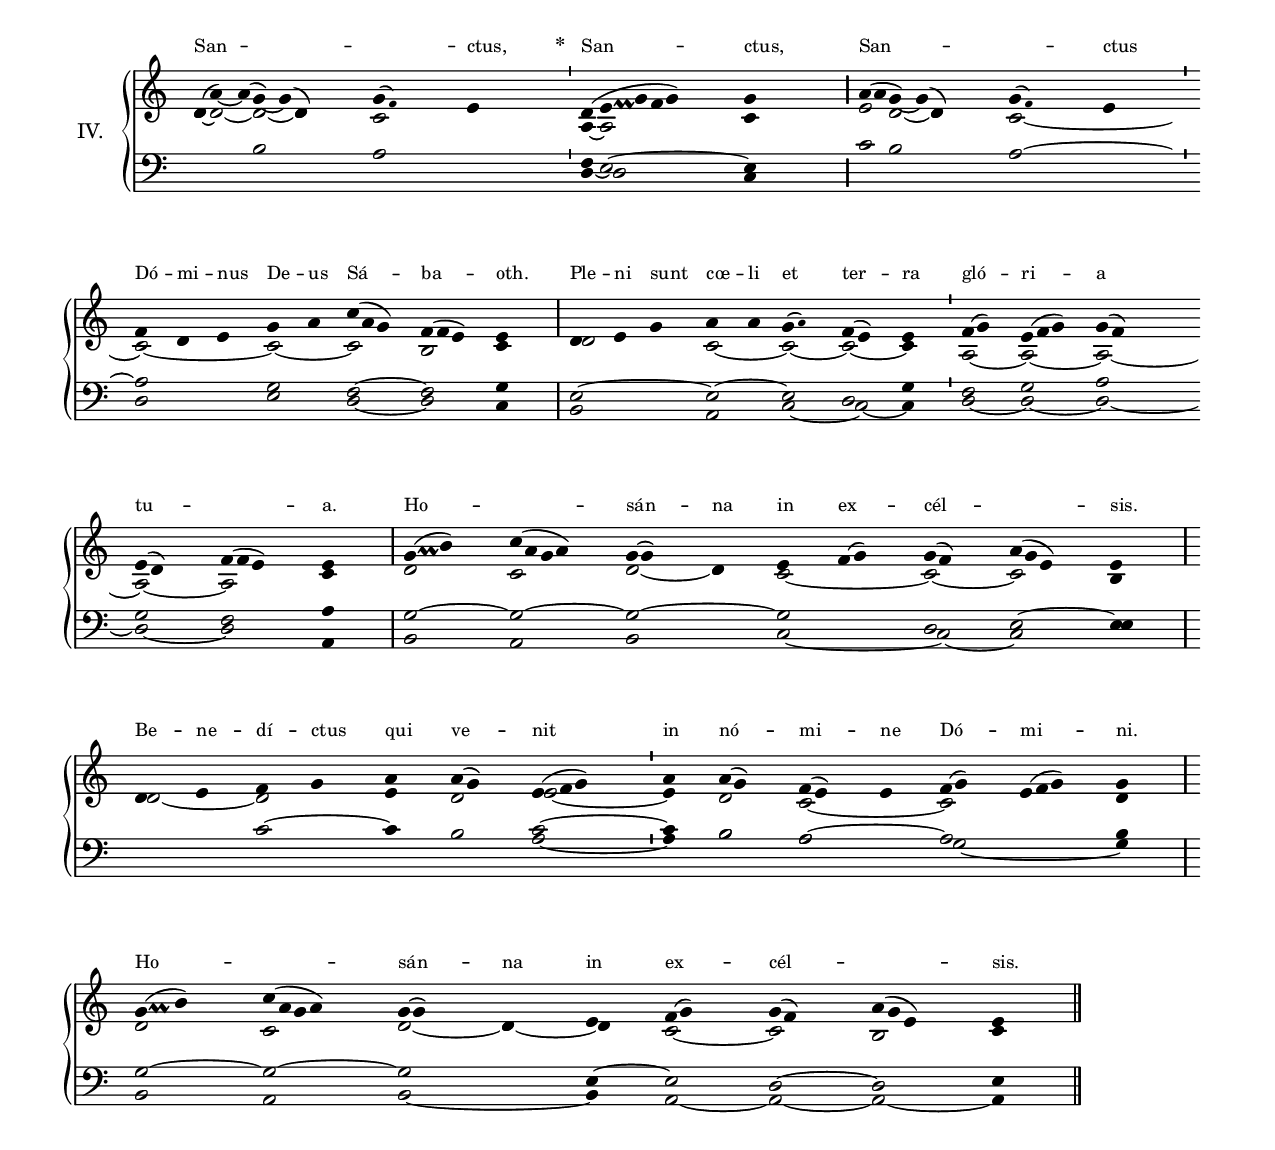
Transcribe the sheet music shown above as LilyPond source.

\version "2.18"
\include "gregorian.ly"
\include "noh2.ily"

%Page reference: page v.33
%(volume.page)

%Proofed 3/14

global = {
 \key e \phrygian
 \cadenzaOn 
 \override Glissando #'thickness = #2.0
}

chantText = \lyricmode {
San -- _ ctus, 
\set stanza = " * " San -- ctus, 
San -- _ ctus Dó -- mi -- nus De -- us Sá -- ba -- oth. 
Ple -- ni sunt cœ -- li et ter -- ra gló -- ri -- a tu -- _ a. 
Ho -- _ sán -- na in ex -- cél -- _ sis. 
Be -- ne -- dí -- ctus qui ve -- nit in nó -- mi -- ne Dó -- mi -- ni. 
Ho -- _ sán -- na in ex -- cél -- _ sis. }

chantMusic = {
\tieDown   d'4 ( a'4) ~ a'4 ( g'4) ~ g'4 ( d'4) g'4 ( \once \tweak #'font-size #-4 f' ) e'4 \divisioMinima
 d'4 ( e'4 \quil f' g'4 f'4 g'4) g'4 \divisioMaior
 a'4 ( a'4 g'4) ~ g'4 ( d'4) g'4 ( \once \tweak #'font-size #-4 f' ) e'4 \divisioMinima \forceBreak
 f'4 d'4 e'4 g'4 a'4 c''4 ( a'4 g'4) f'4 ( f'4 e'4) e'4 \divisioMaxima
 d'4 e'4 g'4 a'4 a'4 g'4 ( \once \tweak #'font-size #-4 a' ) f'4 ( e'4) e'4 \divisioMinima
 f'4 ( g'4) e'4 ( f'4 g'4) g'4 ( f'4) \forceBreak
 e'4 ( d'4) f'4 ( f'4 e'4) e'4 \divisioMaxima
 g'4 ( \quil a' b'4) c''4 ( a'4 g'4 a'4) g'4 ( g'4) d'4 e'4 f'4 ( g'4) g'4 ( f'4) a'4 ( g'4 e'4) e'4 \divisioMaxima
 \forceBreak
 d'4 e'4 f'4 g'4 a'4 a'4 ( g'4) e'4 ( f'4 g'4) \divisioMinima
 a'4 a'4 ( g'4) f'4 ( e'4) e'4 f'4 ( g'4) e'4 ( f'4 g'4) g'4 \divisioMaxima
 \forceBreak
 g'4 ( \quil a' b'4) c''4 ( a'4 g'4 a'4) g'4 ( g'4) d'4 e'4 f'4 ( g'4) g'4 ( f'4) a'4 ( g'4 e'4) e'4 \finalis

}

altoMusic = {
d'4 ~ d'2 ~ d'2 ~ d'4 c'2*3/2 \divisioMinima
a4 ~ a2*5/2 c'4 \divisioMaior
e'2 d'2 ~ d'4 c'2*3/2 ~ \divisioMinima
c'2*3/2 ~ c'2 ~ c'2*3/2 b2*3/2 c'4 \divisioMaxima
d'2*3/2 c'2 ~ c'2 ~ c'2 ~ c'4 \divisioMinima
a2 ~ a2*3/2 ~ a2 ~ a2 ~ a2*3/2 c'4 \divisioMaxima
d'2*3/2 c'2*4/2 d'2 ~ d'4 c'2*3/2 ~ c'2 ~ c'2*3/2 b4 \divisioMaxima
d'2 ~ d'2 e'4 d'2 e'2*3/2 ~ \divisioMinima
e'4 d'2 c'2*3/2 ~ c'2*5/2 d'4 \divisioMaxima
d'2*3/2 c'2*4/2 d'2 ~ d'4 ~ d'4 c'2 ~ c'2 b2*3/2 c'4 \finalis
}

tenorMusic = {
r2*3/2 b2*3/2 a2*3/2 \divisioMinima
f4 e2*5/2 ~ e4 \divisioMaior
c'2 b2*3/2 a2*3/2 ~ \divisioMinima
a2*3/2 g2 f2*3/2 ~ f2*3/2 g4 \divisioMaxima
e2*3/2 ~ e2 ~ e2 d2 g4 \divisioMinima
f2 g2*3/2 a2 g2 f2*3/2 a4 \divisioMaxima
g2*3/2 ~ g2*4/2 ~ g2*3/2 ~ g2*3/2 d2 e2*3/2 ~ e4 \divisioMaxima
r2 c'2 ~ c'4 b2 c'2*3/2 ~ \divisioMinima
c'4 b2 a2*3/2 ~ a2*5/2 b4 \divisioMaxima
g2*3/2 ~ g2*4/2 ~ g2*3/2 e4 ~ e2 d2 ~ d2*3/2 e4 \finalis
}

bassMusic = {
r2*9/2 \divisioMinima
d4 ~ d2*5/2 c4 \divisioMaior
r2*8/2 \divisioMinima
d2*3/2 e2 d2*3/2 ~ d2*3/2 c4 \divisioMaxima
b,2*3/2 a,2 c2 ~ c2 ~ c4 \divisioMinima
d2 ~ d2*3/2 ~ d2 ~ d2 ~ d2*3/2 a,4 \divisioMaxima
b,2*3/2 a,2*4/2 b,2*3/2 c2*3/2 ~ c2 ~ c2*3/2 \shiftRight e4 \divisioMaxima
r2*7/2 a2*3/2 ~ \divisioMinima
a4 b2 a2*3/2 g2*5/2 ~ g4 \divisioMaxima
b,2*3/2 a,2*4/2 b,2*3/2 ~ b,4 a,2 ~ a,2 ~ a,2*3/2 ~ a,4 \finalis
}

voiceLines = {
\voiceLineStyle


}

\score{
  <<
    \new Lyrics
    \new GrandStaff <<
      \set GrandStaff.autoBeaming = ##f
      \set GrandStaff.instrumentName = \markup \center-column {
        "IV."
      }
      \new Staff = up <<
        \new Voice = "chant" {
          \voiceOne \global \chantMusic
        }
        \new Voice {
          \voiceTwo \global \altoMusic
        }
      >>

      \new Staff = down <<
        \clef bass
        \new Voice {
          \voiceOne \global \tenorMusic
        }
        \new Voice {
          \voiceTwo \global \bassMusic
        }
	\new Voice {
        \voiceThree \global \voiceLines
        }
      >>
    >>
    \context Lyrics {
      \lyricsto chant {
      \chantText
    }
    }
  >>
}
